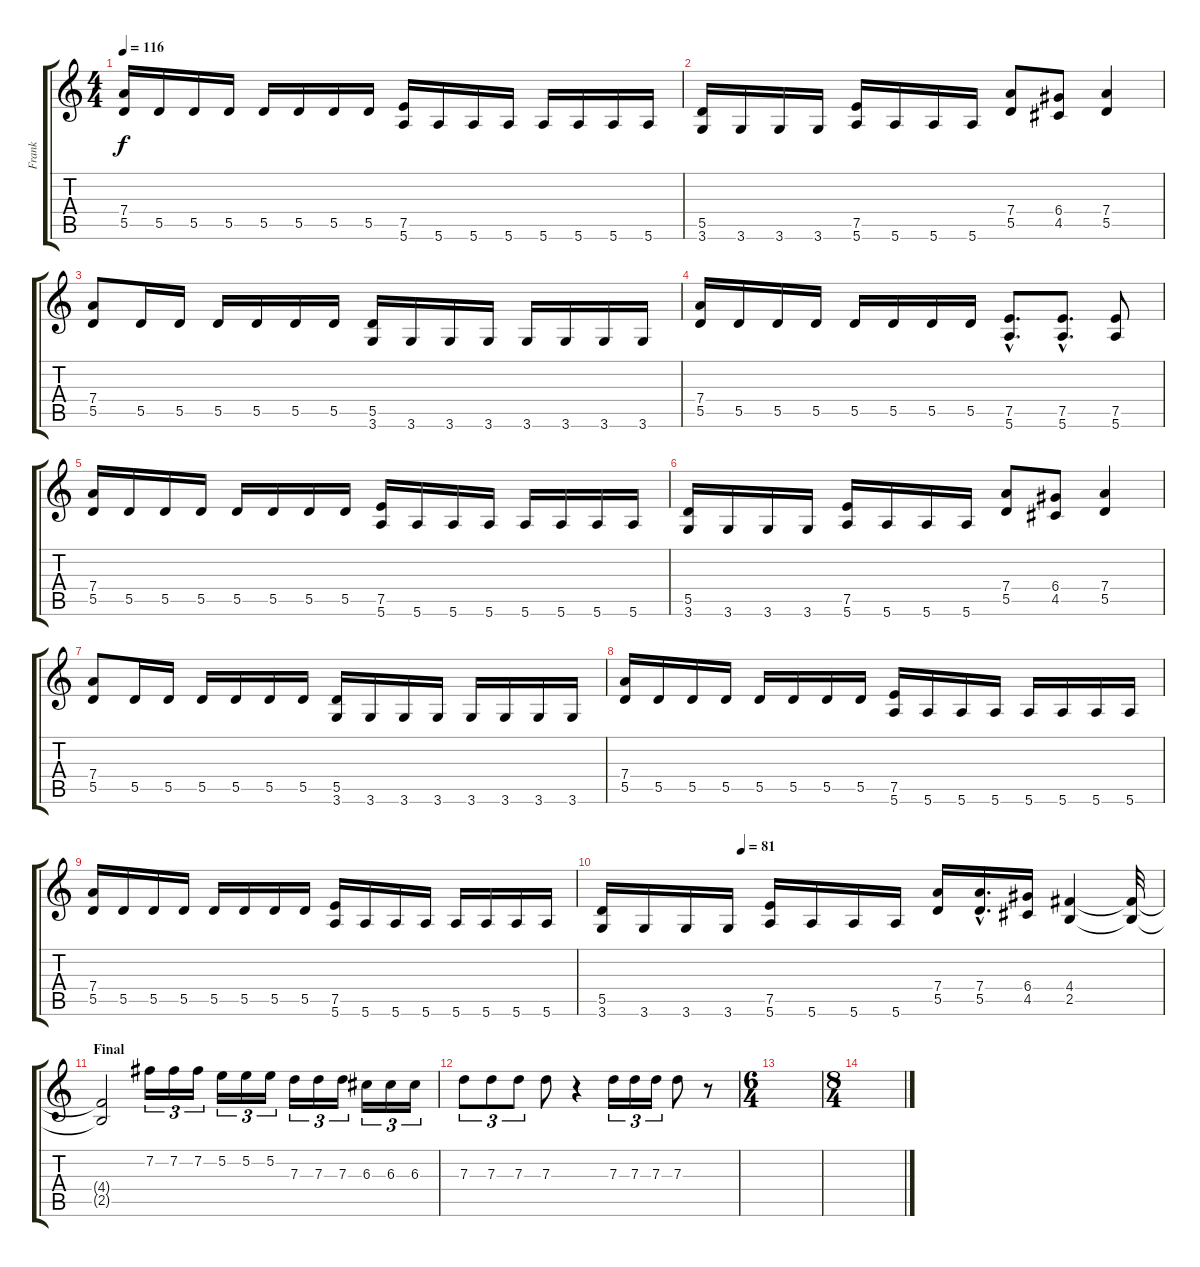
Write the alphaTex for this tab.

\track ("Frank" "Frank") {instrument distortionguitar}
\staff {score tabs}
\tuning (E4 B3 G3 D3 A2 E2) {hide}
\ts (4 4)
\tempo 116
\clef g2
\ks c
(7.4 5.5).16{dy f} 5.5.16 5.5.16 5.5.16 5.5.16 5.5.16 5.5.16 5.5.16 (7.5 5.6).16 5.6.16 5.6.16 5.6.16 5.6.16 5.6.16 5.6.16 5.6.16 |
(5.5 3.6).16 3.6.16 3.6.16 3.6.16 (7.5 5.6).16 5.6.16 5.6.16 5.6.16 (7.4 5.5).8 (6.4 4.5).8 (7.4 5.5).4 |
(7.4 5.5).8 5.5.16 5.5.16 5.5.16 5.5.16 5.5.16 5.5.16 (5.5 3.6).16 3.6.16 3.6.16 3.6.16 3.6.16 3.6.16 3.6.16 3.6.16 |
(7.4 5.5).16 5.5.16 5.5.16 5.5.16 5.5.16 5.5.16 5.5.16 5.5.16 (7.5{hac} 5.6{hac}).8{d} (7.5{hac} 5.6{hac}).8{d} (7.5 5.6).8 |
(7.4 5.5).16 5.5.16 5.5.16 5.5.16 5.5.16 5.5.16 5.5.16 5.5.16 (7.5 5.6).16 5.6.16 5.6.16 5.6.16 5.6.16 5.6.16 5.6.16 5.6.16 |
(5.5 3.6).16 3.6.16 3.6.16 3.6.16 (7.5 5.6).16 5.6.16 5.6.16 5.6.16 (7.4 5.5).8 (6.4 4.5).8 (7.4 5.5).4 |
(7.4 5.5).8 5.5.16 5.5.16 5.5.16 5.5.16 5.5.16 5.5.16 (5.5 3.6).16 3.6.16 3.6.16 3.6.16 3.6.16 3.6.16 3.6.16 3.6.16 |
(7.4 5.5).16 5.5.16 5.5.16 5.5.16 5.5.16 5.5.16 5.5.16 5.5.16 (7.5 5.6).16 5.6.16 5.6.16 5.6.16 5.6.16 5.6.16 5.6.16 5.6.16 |
(7.4 5.5).16 5.5.16 5.5.16 5.5.16 5.5.16 5.5.16 5.5.16 5.5.16 (7.5 5.6).16 5.6.16 5.6.16 5.6.16 5.6.16 5.6.16 5.6.16 5.6.16 |
\tempo (81 0.25)
(5.5 3.6).16 3.6.16 3.6.16 3.6.16 (7.5 5.6).16 5.6.16 5.6.16 5.6.16 (7.4 5.5).16 (7.4{hac} 5.5{hac}).16{d} (6.4 4.5).16 (4.4 2.5).4 (4.4{t} 2.5{t}).32 |
\section ("" "Final")
(4.4{t} 2.5{t}).2 7.2.16{tu (3 2)} 7.2.16{tu (3 2)} 7.2.16{tu (3 2)} 5.2.16{tu (3 2)} 5.2.16{tu (3 2)} 5.2.16{tu (3 2)} 7.3.16{tu (3 2)} 7.3.16{tu (3 2)} 7.3.16{tu (3 2)} 6.3.16{tu (3 2)} 6.3.16{tu (3 2)} 6.3.16{tu (3 2)} |
7.3.8{tu (3 2)} 7.3.8{tu (3 2)} 7.3.8{tu (3 2)} 7.3.8 r.4 7.3.16{tu (3 2)} 7.3.16{tu (3 2)} 7.3.16{tu (3 2)} 7.3.8 r.8 |
\ts (6 4)
|
\ts (8 4)
